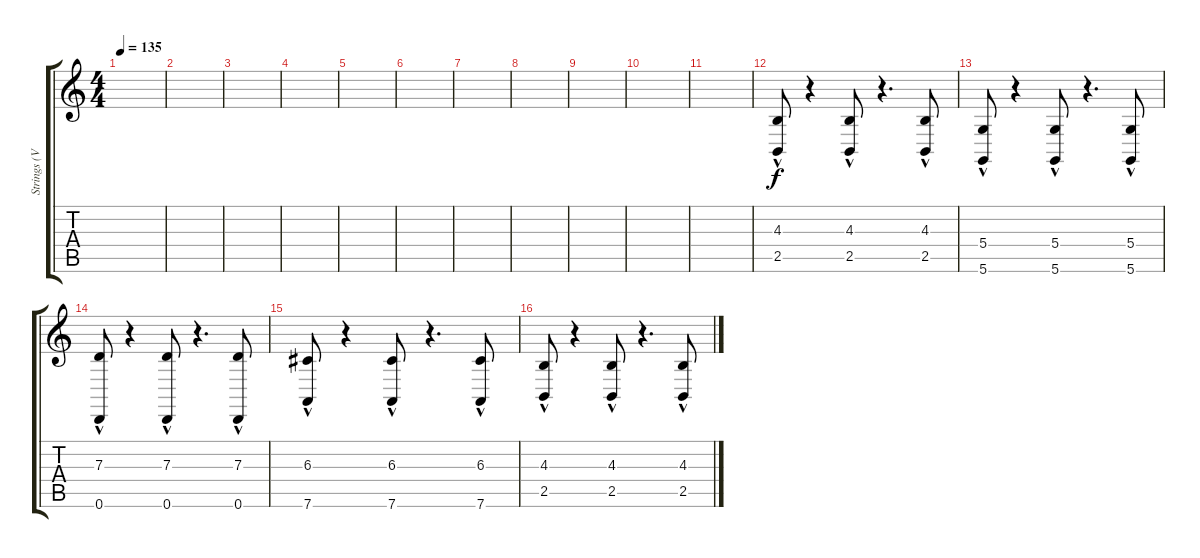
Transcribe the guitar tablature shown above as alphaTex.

\track ("Strings (Violin + Cello) II" "Strings (V") {instrument synthstrings1}
\staff {score tabs}
\tuning (E4 B3 G3 D3 A2 D2) {hide}
\ts (4 4)
\tempo 135
\clef g2
\ks c
|
|
|
|
|
|
|
|
|
|
|
(4.3{hac} 2.5{hac}).8 r.4 (4.3{hac} 2.5{hac}).8 r.4{d} (4.3{hac} 2.5{hac}).8 |
(5.4{hac} 5.6{hac}).8 r.4 (5.4{hac} 5.6{hac}).8 r.4{d} (5.4{hac} 5.6{hac}).8 |
(7.3{hac} 0.6{hac}).8 r.4 (7.3{hac} 0.6{hac}).8 r.4{d} (7.3{hac} 0.6{hac}).8 |
(6.3{hac} 7.6{hac}).8 r.4 (6.3{hac} 7.6{hac}).8 r.4{d} (6.3{hac} 7.6{hac}).8 |
(4.3{hac} 2.5{hac}).8 r.4 (4.3{hac} 2.5{hac}).8 r.4{d} (4.3{hac} 2.5{hac}).8
